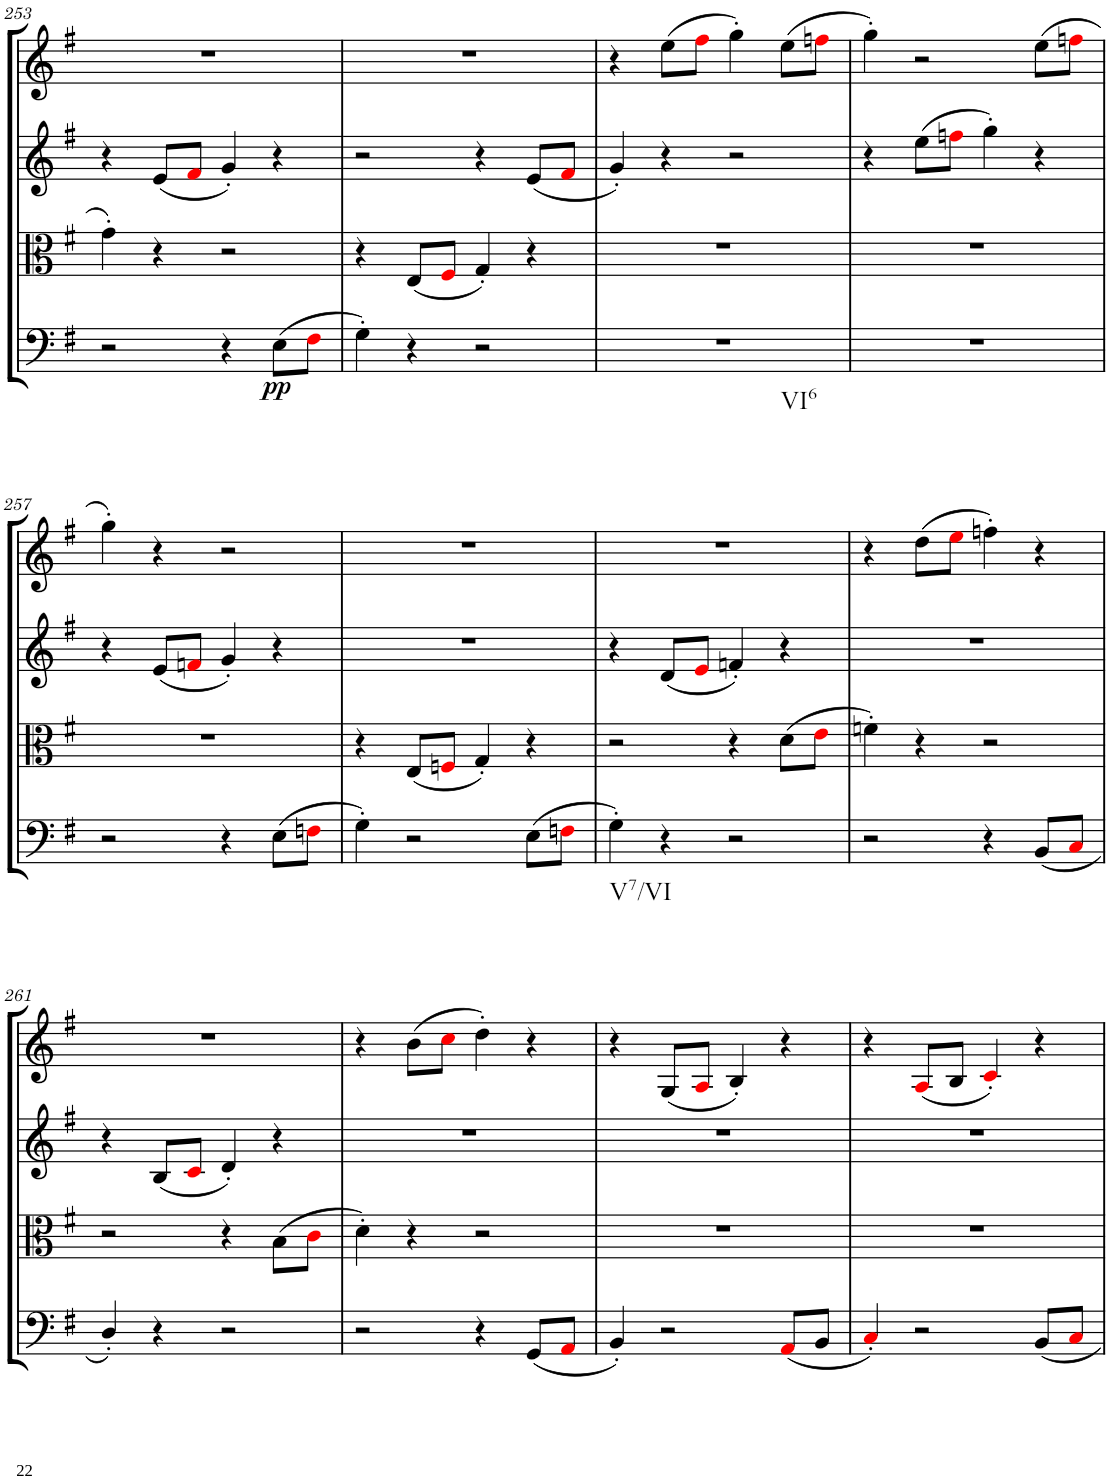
**kern	**dynam	**kern	**kern	**kern
*part4	*part4	*part3	*part2	*part1
*staff4	*staff4	*staff3	*staff2	*staff1
*I"Violoncello.	*	*I"Viola	*I"Violin II.	*I"Violin I.
*I'Vc	*	*I'Vla	*I'Vln	*I'Vln
!!LO:PB:g=z
*clefF4	*	*clefC3	*clefG2	*clefG2
*k[f#]	*	*k[f#]	*k[f#]	*k[f#]
*M2/2	*	*M2/2	*M2/2	*M2/2
*met(c|)	*	*met(c|)	*met(c|)	*met(c|)
=253	=253	=253	=253	=253
2r	.	4g'\	4r	1r
.	.	4r	(8e/L	.
.	.	.	8f#i/J	.
4r	.	2r	4g'/)	.
!	!LO:DY:b	!	!	!
(8E\L	pp	.	4r	.
8F#i\J	.	.	.	.
=254	=254	=254	=254	=254
4G'\)	.	4r	2r	1r
4r	.	(8E/L	.	.
.	.	8F#i/J	.	.
2r	.	4G'/)	4r	.
.	.	4r	(8e/L	.
.	.	.	8f#i/J	.
=255	=255	=255	=255	=255
!LO:TX:b:t=VI6	!	!	!	!
1r	.	1r	4g'/)	4r
.	.	.	4r	(8ee\L
.	.	.	.	8ff#i\J
.	.	.	2r	4gg'\)
.	.	.	.	(8ee\L
.	.	.	.	8ffni\J
=256	=256	=256	=256	=256
1r	.	1r	4r	4gg'\)
.	.	.	(8ee\L	2r
.	.	.	8ffni\J	.
.	.	.	4gg'\)	.
.	.	.	4r	(8ee\L
.	.	.	.	8ffni\J
!!LO:LB:g=z
=257	=257	=257	=257	=257
2r	.	1r	4r	4gg'\)
.	.	.	(8e/L	4r
.	.	.	8fni/J	.
4r	.	.	4g'/)	2r
(8E\L	.	.	4r	.
8Fni\J	.	.	.	.
=258	=258	=258	=258	=258
4G'\)	.	4r	1r	1r
2r	.	(8E/L	.	.
.	.	8Fni/J	.	.
.	.	4G'/)	.	.
(8E\L	.	4r	.	.
8Fni\J	.	.	.	.
=259	=259	=259	=259	=259
!LO:TX:b:t=V7/VI	!	!	!	!
4G'\)	.	2r	4r	1r
4r	.	.	(8d/L	.
.	.	.	8ei/J	.
2r	.	4r	4fn'/)	.
.	.	(8d\L	4r	.
.	.	8ei\J	.	.
=260	=260	=260	=260	=260
2r	.	4fn'\)	1r	4r
.	.	4r	.	(8dd\L
.	.	.	.	8eei\J
4r	.	2r	.	4ffn'\)
(8BB/L	.	.	.	4r
8Ci/J	.	.	.	.
!!LO:LB:g=z
=261	=261	=261	=261	=261
4D'/)	.	2r	4r	1r
4r	.	.	(8B/L	.
.	.	.	8ci/J	.
2r	.	4r	4d'/)	.
.	.	(8B\L	4r	.
.	.	8ci\J	.	.
=262	=262	=262	=262	=262
2r	.	4d'\)	1r	4r
.	.	4r	.	(8b\L
.	.	.	.	8cci\J
4r	.	2r	.	4dd'\)
(8GG/L	.	.	.	4r
8AAi/J	.	.	.	.
=263	=263	=263	=263	=263
4BB'/)	.	1r	1r	4r
2r	.	.	.	(8G/L
.	.	.	.	8Ai/J
.	.	.	.	4B'/)
(8AAi/L	.	.	.	4r
8BB/J	.	.	.	.
=264	=264	=264	=264	=264
4C'i/)	.	1r	1r	4r
2r	.	.	.	(8Ai/L
.	.	.	.	8B/J
.	.	.	.	4c'i/)
8BB/L	.	.	.	4r
8Ci/J	.	.	.	.
=	=	=	=	=
*-	*-	*-	*-	*-
